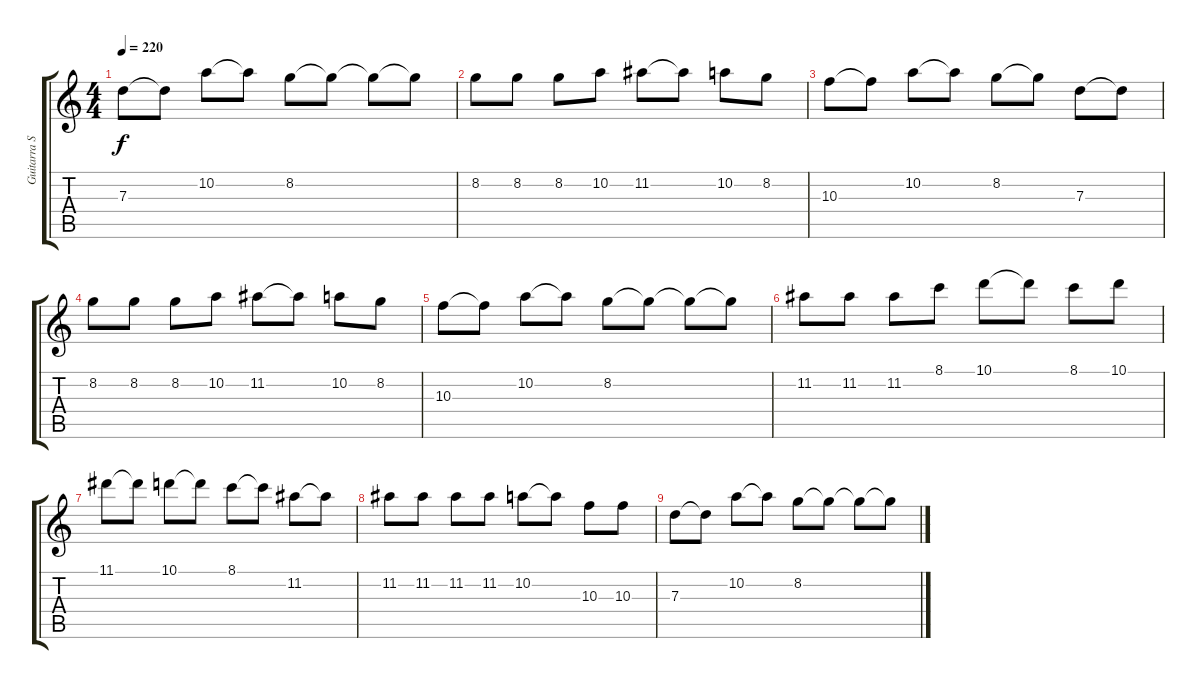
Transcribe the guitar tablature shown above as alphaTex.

\track ("Guitarra Solo" "Guitarra S") {instrument overdrivenguitar}
\staff {score tabs}
\tuning (E4 B3 G3 D3 A2 E2) {hide}
\ts (4 4)
\tempo 220
\clef g2
\ks c
7.3.8{dy f} 7.3{t}.8 10.2.8 10.2{t}.8 8.2.8 8.2{t}.8 8.2{t}.8 8.2{t}.8 |
8.2.8 8.2.8 8.2.8 10.2.8 11.2.8 11.2{t}.8 10.2.8 8.2.8 |
10.3.8 10.3{t}.8 10.2.8 10.2{t}.8 8.2.8 8.2{t}.8 7.3.8 7.3{t}.8 |
8.2.8 8.2.8 8.2.8 10.2.8 11.2.8 11.2{t}.8 10.2.8 8.2.8 |
10.3.8 10.3{t}.8 10.2.8 10.2{t}.8 8.2.8 8.2{t}.8 8.2{t}.8 8.2{t}.8 |
11.2.8 11.2.8 11.2.8 8.1.8 10.1.8 10.1{t}.8 8.1.8 10.1.8 |
11.1.8 11.1{t}.8 10.1.8 10.1{t}.8 8.1.8 8.1{t}.8 11.2.8 11.2{t}.8 |
11.2.8 11.2.8 11.2.8 11.2.8 10.2.8 10.2{t}.8 10.3.8 10.3.8 |
7.3.8 7.3{t}.8 10.2.8 10.2{t}.8 8.2.8 8.2{t}.8 8.2{t}.8 8.2{t}.8
